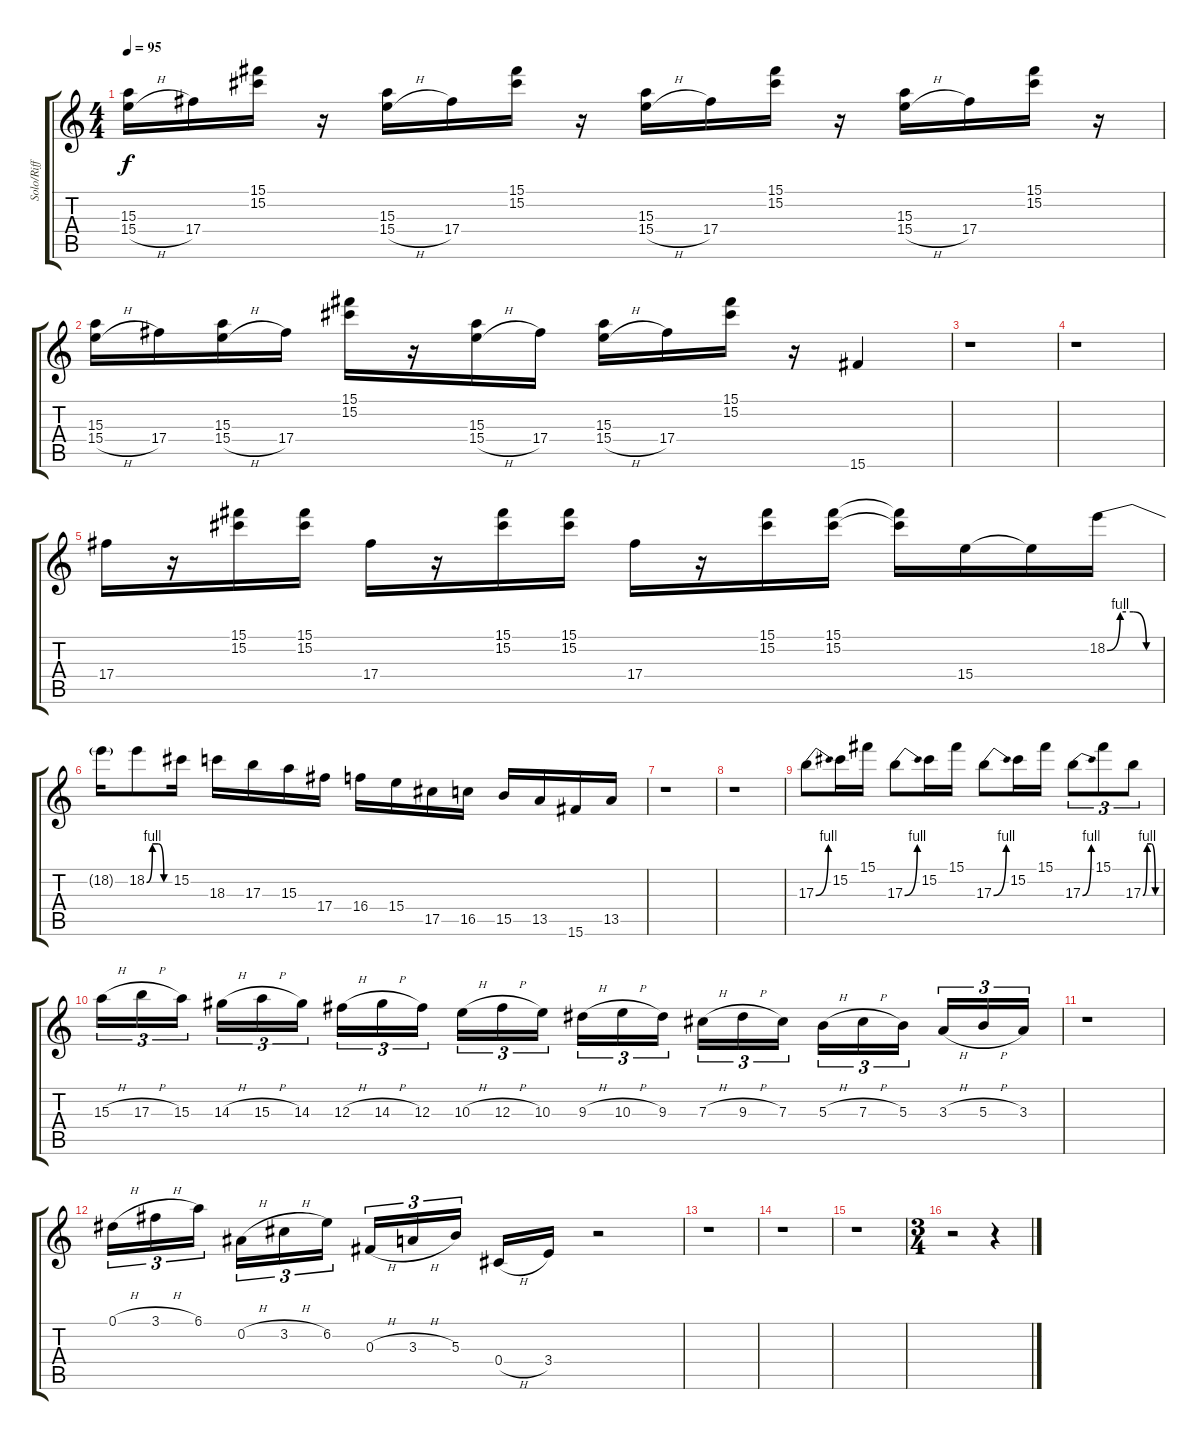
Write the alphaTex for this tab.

\track ("Solo/Riff" "Solo/Riff") {instrument distortionguitar}
\staff {score tabs}
\tuning (Eb4 Bb3 Gb3 Db3 Ab2 Eb2) {hide}
\ts (4 4)
\tempo 95
\clef g2
\ks c
(15.3 15.4{h}).16{dy f} 17.4.16 (15.1 15.2).16 r.16 (15.3 15.4{h}).16 17.4.16 (15.1 15.2).16 r.16 (15.3 15.4{h}).16 17.4.16 (15.1 15.2).16 r.16 (15.3 15.4{h}).16 17.4.16 (15.1 15.2).16 r.16 |
(15.3 15.4{h}).16 17.4.16 (15.3 15.4{h}).16 17.4.16 (15.1 15.2).16 r.16 (15.3 15.4{h}).16 17.4.16 (15.3 15.4{h}).16 17.4.16 (15.1 15.2).16 r.16 15.6.4 |
r.1 |
r.1 |
17.4.16 r.16 (15.1 15.2).16 (15.1 15.2).16 17.4.16 r.16 (15.1 15.2).16 (15.1 15.2).16 17.4.16 r.16 (15.1 15.2).16 (15.1 15.2).16 (15.1{t} 15.2{t}).16 15.4.16 15.4{t}.16 18.2{be (custom 0 0 15 4 30 4 45 0 60 0)}.16 |
18.2{t}.16 18.2{be (custom 0 0 15 4 30 4 45 0 60 0)}.8 15.2.16 18.3.16 17.3.16 15.3.16 17.4.16 16.4.16 15.4.16 17.5.16 16.5.16 15.5.16 13.5.16 15.6.16 13.5.16 |
r.1 |
r.1 |
17.3{be (bend 0 0 60 4)}.8 15.2.16 15.1.16 17.3{be (bend 0 0 60 4)}.8 15.2.16 15.1.16 17.3{be (bend 0 0 60 4)}.8 15.2.16 15.1.16 17.3{be (bend 0 0 60 4)}.8{tu (3 2)} 15.1.8{tu (3 2)} 17.3{be (custom 0 0 15 4 30 4 45 0 60 0)}.8{tu (3 2)} |
15.3{h}.16{tu (3 2)} 17.3{h}.16{tu (3 2)} 15.3.16{tu (3 2)} 14.3{h}.16{tu (3 2)} 15.3{h}.16{tu (3 2)} 14.3.16{tu (3 2)} 12.3{h}.16{tu (3 2)} 14.3{h}.16{tu (3 2)} 12.3.16{tu (3 2)} 10.3{h}.16{tu (3 2)} 12.3{h}.16{tu (3 2)} 10.3.16{tu (3 2)} 9.3{h}.16{tu (3 2)} 10.3{h}.16{tu (3 2)} 9.3.16{tu (3 2)} 7.3{h}.16{tu (3 2)} 9.3{h}.16{tu (3 2)} 7.3.16{tu (3 2)} 5.3{h}.16{tu (3 2)} 7.3{h}.16{tu (3 2)} 5.3.16{tu (3 2)} 3.3{h}.16{tu (3 2)} 5.3{h}.16{tu (3 2)} 3.3.16{tu (3 2)} |
r.1 |
0.1{h}.16{tu (3 2)} 3.1{h}.16{tu (3 2)} 6.1.16{tu (3 2)} 0.2{h}.16{tu (3 2)} 3.2{h}.16{tu (3 2)} 6.2.16{tu (3 2)} 0.3{h}.16{tu (3 2)} 3.3{h}.16{tu (3 2)} 5.3.16{tu (3 2)} 0.4{h}.16 3.4.16 r.2 |
r.1 |
r.1 |
r.1 |
\ts (3 4)
r.2 r.4
